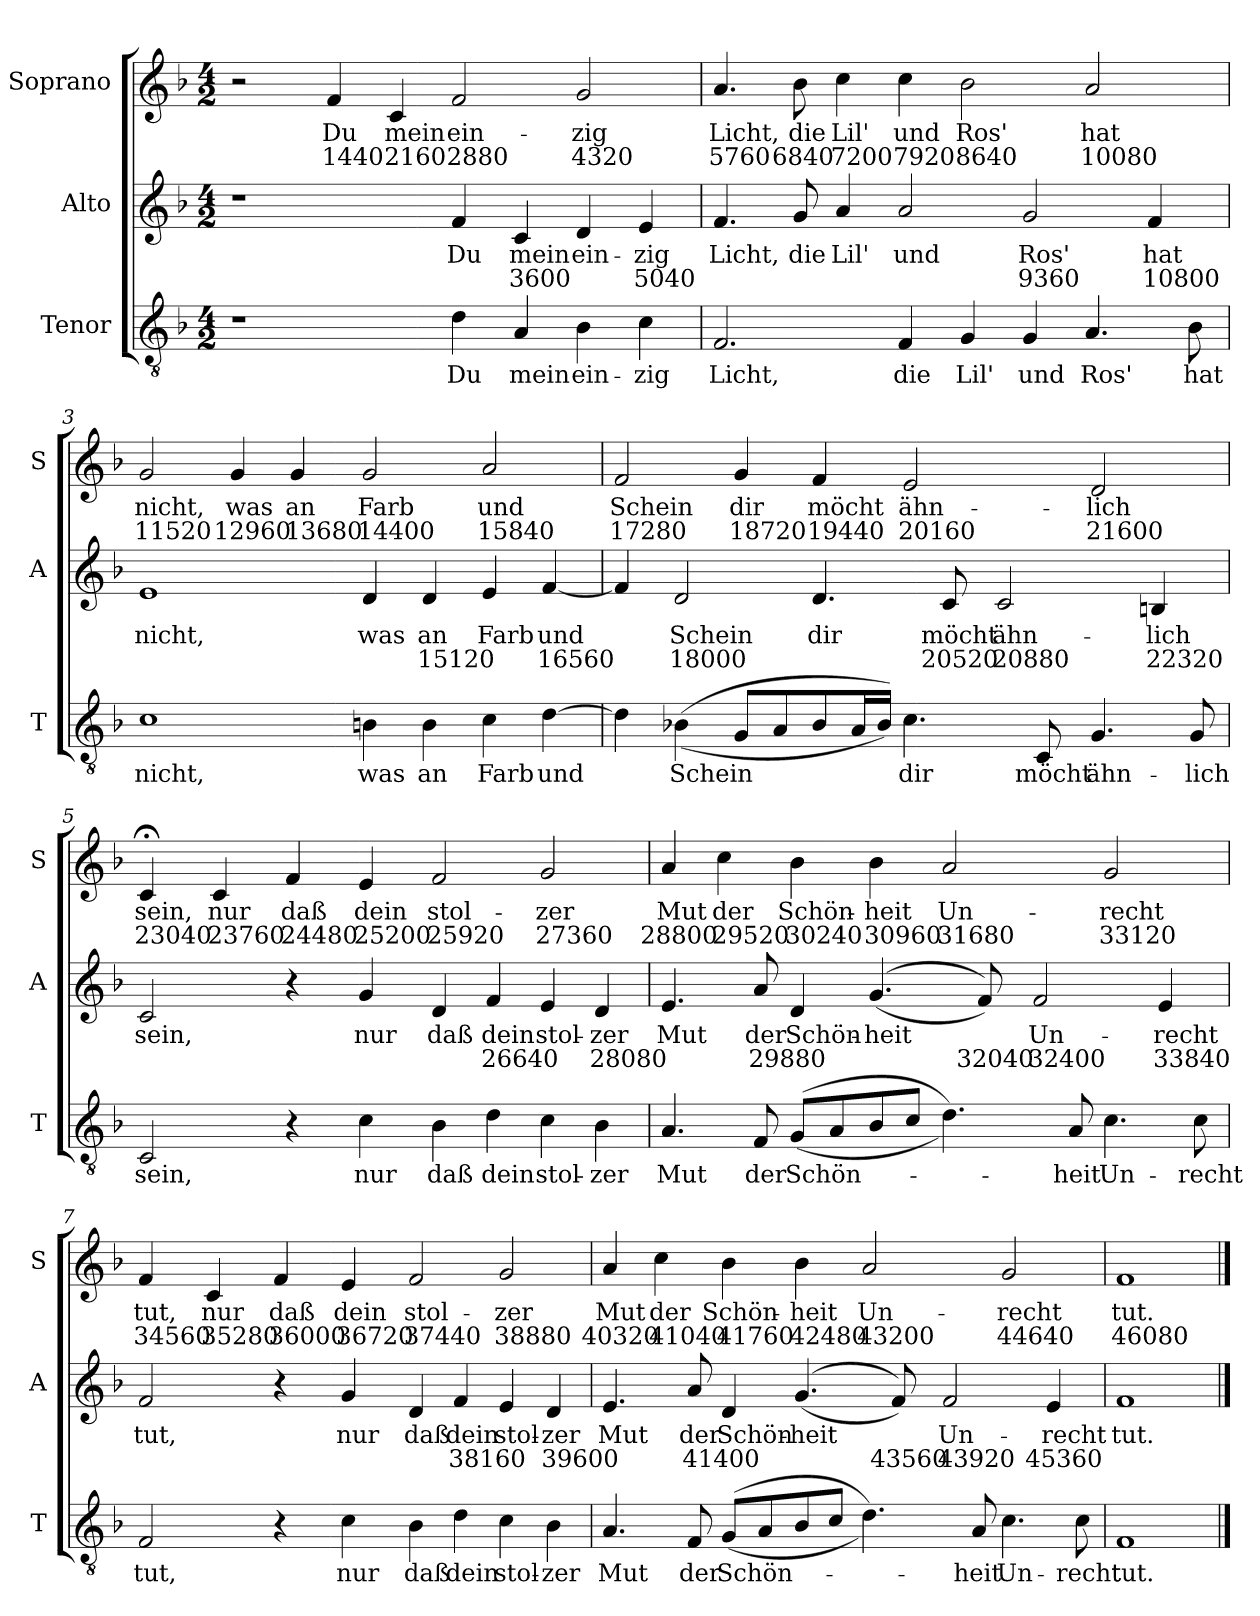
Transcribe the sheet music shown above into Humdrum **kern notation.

**kern	**text	**kern	**text	**text	**kern	**text	**text
*part3	*part3	*part2	*part2	*part2	*part1	*part1	*part1
*staff3	*staff3	*staff2	*staff2	*staff2	*staff1	*staff1	*staff1
*I"Tenor	*	*I"Alto	*	*	*I"Soprano	*	*
*I'T	*	*I'A	*	*	*I'S	*	*
*clefGv2	*	*clefG2	*	*	*clefG2	*	*
*k[b-]	*	*k[b-]	*	*	*k[b-]	*	*
*F:	*	*F:	*	*	*F:	*	*
*M4/2	*	*M4/2	*	*	*M4/2	*	*
=1	=1	=1	=1	=1	=1	=1	=1
1r	.	1r	.	.	2r	.	.
.	.	.	.	.	4f	Du	1440
.	.	.	.	.	4c	mein	2160
4d	Du	4f	Du	.	2f	ein-	2880
4A	mein	4c	mein	3600	.	.	.
4B-	ein-	4d	ein-	.	2g	-zig	4320
4c	-zig	4e	-zig	5040	.	.	.
=2	=2	=2	=2	=2	=2	=2	=2
2.F	Licht,	4.f	Licht,	.	4.a	Licht,	5760
.	.	8g	die	.	8b-	die	6840
.	.	4a	Lil'	.	4cc	Lil'	7200
4F	die	2a	und	.	4cc	und	7920
4G	Lil'	.	.	.	2b-	Ros'	8640
4G	und	2g	Ros'	9360	.	.	.
4.A	Ros'	.	.	.	2a	hat	10080
.	.	4f	hat	10800	.	.	.
8B-	hat	.	.	.	.	.	.
=3	=3	=3	=3	=3	=3	=3	=3
1c	nicht,	1e	nicht,	.	2g	nicht,	11520
.	.	.	.	.	4g	was	12960
.	.	.	.	.	4g	an	13680
4Bn	was	4d	was	.	2g	Farb	14400
4B	an	4d	an	15120	.	.	.
4c	Farb	4e	Farb	.	2a	und	15840
[4d	und-	[4f	und-	16560	.	.	.
=4	=4	=4	=4	=4	=4	=4	=4
4d]	-	4f]	-	.	2f	Schein	17280
((4B-X	Schein-	2d	Schein	18000	.	.	.
8GL	.	.	.	.	4g	dir	18720
8A	.	.	.	.	.	.	.
8B-	.	4.d	dir	.	4f	möcht	19440
16AL	.	.	.	.	.	.	.
16B-JJ))	-	.	.	.	.	.	.
4.c	dir	.	.	.	2e	ähn-	20160
.	.	8c	möcht	20520	.	.	.
.	.	2c	ähn-	20880	.	.	.
8C	möcht	.	.	.	.	.	.
4.G	ähn-	.	.	.	2d	-lich	21600
.	.	4Bn	-lich	22320	.	.	.
8G	-lich	.	.	.	.	.	.
=5	=5	=5	=5	=5	=5	=5	=5
2C	sein,	2c	sein,	.	4c;<	sein,	23040
.	.	.	.	.	4c	nur	23760
4r	.	4r	.	.	4f	daß	24480
4c	nur	4g	nur	.	4e	dein	25200
4B-	daß	4d	daß	.	2f	stol-	25920
4d	dein	4f	dein	26640	.	.	.
4c	stol-	4e	stol-	.	2g	-zer	27360
4B-	-zer	4d	-zer	28080	.	.	.
=6	=6	=6	=6	=6	=6	=6	=6
4.A	Mut	4.e	Mut	.	4a	Mut	28800
.	.	.	.	.	4cc	der	29520
8F	der	8a	der	29880	.	.	.
((8GL	Schön-	4d	Schön-	.	4b-	Schön-	30240
8A	.	.	.	.	.	.	.
8B-	.	((4.g	heit-	.	4b-	-heit	30960
8cJ	.	.	.	.	.	.	.
4.d))	.	.	.	.	2a	Un-	31680
.	.	8f))	-	32040	.	.	.
.	.	2f	Un-	32400	.	.	.
8A	-heit	.	.	.	.	.	.
4.c	Un-	.	.	.	2g	-recht	33120
.	.	4e	-recht	33840	.	.	.
8c	-recht	.	.	.	.	.	.
=7	=7	=7	=7	=7	=7	=7	=7
2F	tut,	2f	tut,	.	4f	tut,	34560
.	.	.	.	.	4c	nur	35280
4r	.	4r	.	.	4f	daß	36000
4c	nur	4g	nur	.	4e	dein	36720
4B-	daß	4d	daß	.	2f	stol-	37440
4d	dein	4f	dein	38160	.	.	.
4c	stol-	4e	stol-	.	2g	-zer	38880
4B-	-zer	4d	-zer	39600	.	.	.
=8	=8	=8	=8	=8	=8	=8	=8
4.A	Mut	4.e	Mut	.	4a	Mut	40320
.	.	.	.	.	4cc	der	41040
8F	der	8a	der	41400	.	.	.
((8GL	Schön-	4d	Schön-	.	4b-	Schön-	41760
8A	.	.	.	.	.	.	.
8B-	.	((4.g	heit-	.	4b-	-heit	42480
8cJ	.	.	.	.	.	.	.
4.d))	.	.	.	.	2a	Un-	43200
.	.	8f))	-	43560	.	.	.
.	.	2f	Un-	43920	.	.	.
8A	-heit	.	.	.	.	.	.
4.c	Un-	.	.	.	2g	-recht	44640
.	.	4e	-recht	45360	.	.	.
8c	-recht	.	.	.	.	.	.
=9	=9	=9	=9	=9	=9	=9	=9
1F	tut.	1f	tut.	.	1f	tut.	46080
==	==	==	==	==	==	==	==
*-	*-	*-	*-	*-	*-	*-	*-
